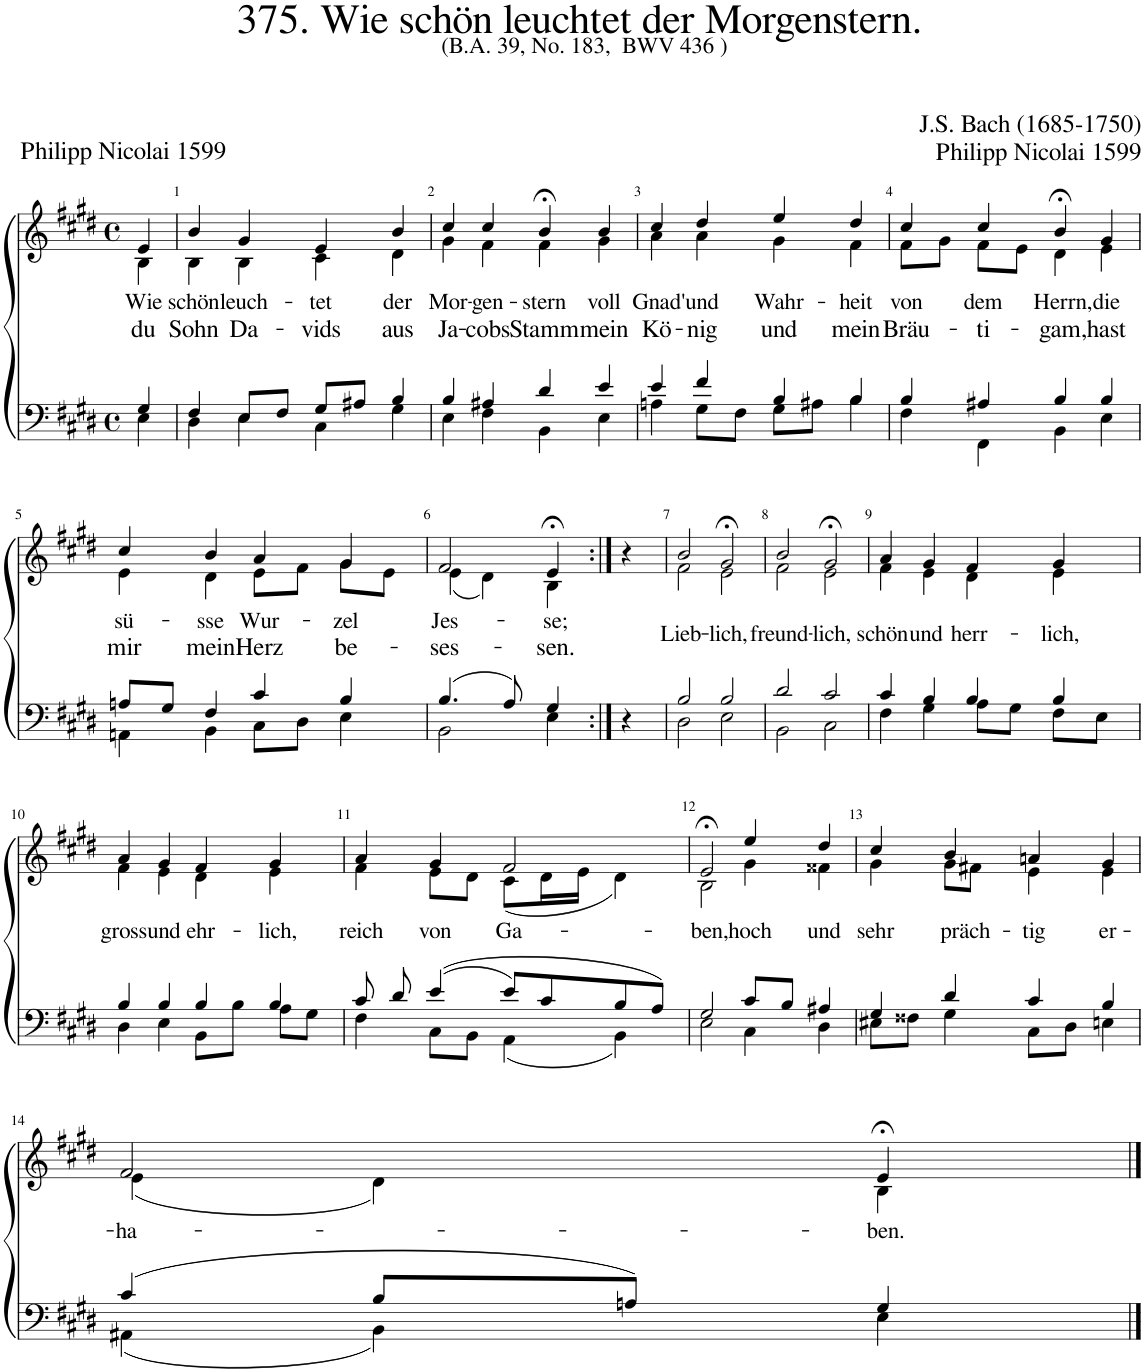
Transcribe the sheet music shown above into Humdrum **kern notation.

**kern	**kern	**text	**text
*part2	*part1	*part1	*part1
*staff2	*staff1	*staff1	*staff1
*I"Tenor/Bass	*I"Soprano/Alto	*	*
*clefF4	*clefG2	*	*
*k[f#c#g#d#]	*k[f#c#g#d#]	*	*
*M4/4	*M4/4	*	*
*met(c)	*met(c)	*	*
=	=	=	=
*^	*	*	*
!	!	!	!LO:LY:b	!LO:LY:b
*	*	*^	*	*
4G#/	4E\	4e/	4B\	Wie	du
=1	=1	=1	=1	=1	=1
!	!	!	!	!LO:LY:b	!LO:LY:b
4F#/	4D#\	4b/	4B\	schön	Sohn
!	!	!	!	!LO:LY:b	!LO:LY:b
8E/L	4E\	4g#/	4B\	leuch-	Da-
8F#/J	.	.	.	.	.
!	!	!	!	!LO:LY:b	!LO:LY:b
8G#/L	4C#\	4e/	4c#\	-tet	-vids
8A#X/J	.	.	.	.	.
!	!	!	!	!LO:LY:b	!LO:LY:b
4B/	4G#\	4b/	4d#\	der	aus
=2	=2	=2	=2	=2	=2
!	!	!	!	!LO:LY:b	!LO:LY:b
4B/	4E\	4cc#/	4g#\	Mor-	Ja-
!	!	!	!	!LO:LY:b	!LO:LY:b
4A#X/	4F#\	4cc#/	4f#\	-gen-	-cobs
!	!	!	!	!LO:LY:b	!LO:LY:b
4d#/	4BB\	4b;<,/	4f#\	-stern	Stamm
!	!	!	!	!LO:LY:b	!LO:LY:b
4e/	4E\	4b/	4g#\	voll	mein
=3	=3	=3	=3	=3	=3
!	!	!	!	!LO:LY:b	!LO:LY:b
4e/	4An\	4cc#/	4a\	Gnad'	Kö-
!	!	!	!	!LO:LY:b	!LO:LY:b
4f#/	8G#\L	4dd#/	4a\	und	-nig
.	8F#\J	.	.	.	.
!	!	!	!	!LO:LY:b	!LO:LY:b
4B/	8G#\L	4ee/	4g#\	Wahr-	und
.	8A#X\J	.	.	.	.
!	!	!	!	!LO:LY:b	!LO:LY:b
4B/	4B\	4dd#/	4f#\	-heit	mein
=4	=4	=4	=4	=4	=4
!	!	!	!	!LO:LY:b	!LO:LY:b
4B/	4F#\	4cc#/	8f#\L	von	Bräu-
.	.	.	8g#\J	.	.
!	!	!	!	!LO:LY:b	!LO:LY:b
4A#X/	4FF#\	4cc#/	8f#\L	dem	-ti-
.	.	.	8e\J	.	.
!	!	!	!	!LO:LY:b	!LO:LY:b
4B/	4BB\	4b;<,/	4d#\	Herrn,	-gam,
!	!	!	!	!LO:LY:b	!LO:LY:b
4B/	4E\	4g#/	4e\	die	hast
!!LO:LB:g=z	!!
=5	=5	=5	=5	=5	=5
!	!	!	!	!LO:LY:b	!LO:LY:b
8An/L	4AAn\	4cc#/	4e\	sü-	mir
8G#/J	.	.	.	.	.
!	!	!	!	!LO:LY:b	!LO:LY:b
4F#/	4BB\	4b/	4d#\	-sse	mein
!	!	!	!	!LO:LY:b	!LO:LY:b
4c#/	8C#\L	4a/	8e\L	Wur-	Herz
.	8D#\J	.	8f#\J	.	.
!	!	!	!	!LO:LY:b	!LO:LY:b
4B/	4E\	4g#/	8g#\L	-zel	be-
.	.	.	8e\J	.	.
=6	=6	=6	=6	=6	=6
!	!	!	!	!LO:LY:b	!LO:LY:b
(4.B/	2BB\	2f#/	(4e\	Jes-	-ses-
.	.	.	4d#\)	.	.
8A/)	.	.	.	.	.
!	!	!	!	!LO:LY:b	!LO:LY:b
4G#/	4E\	4e;<,/	4B\	-se;	-sen.
*v	*v	*	*	*	*
*	*v	*v	*	*
=6X1:|!	=6X1:|!	=6X1:|!	=6X1:|!
4r	4r	.	.
=7	=7	=7	=7
*^	*	*	*
!	!	!	!LO:LY:b	!
*	*	*^	*	*
2B/	2D#\	2b/	2f#\	Lieb-	.
!	!	!	!	!LO:LY:b	!
2B/	2E\	2g#;<,/	2e\	-lich,	.
=8	=8	=8	=8	=8	=8
!	!	!	!	!LO:LY:b	!
2d#/	2BB\	2b/	2f#\	freund-	.
!	!	!	!	!LO:LY:b	!
2c#/	2C#\	2g#;<,/	2e\	-lich,	.
=9	=9	=9	=9	=9	=9
!	!	!	!	!LO:LY:b	!
4c#/	4F#\	4a;</	4f#\	schön	.
!	!	!	!	!LO:LY:b	!
4B/	4G#\	4g#/	4e\	und	.
!	!	!	!	!LO:LY:b	!
4B/	8A\L	4f#/	4d#\	herr-	.
.	8G#\J	.	.	.	.
!	!	!	!	!LO:LY:b	!
4B/	8F#\L	4g#/	4e\	-lich,	.
.	8E;\J	.	.	.	.
!!LO:LB:g=z	!!
=10	=10	=10	=10	=10	=10
!	!	!	!	!LO:LY:b	!
4B/	4D#\	4a;</	4f#\	gross	.
!	!	!	!	!LO:LY:b	!
4B/	4E\	4g#/	4e\	und	.
!	!	!	!	!LO:LY:b	!
4B/	8BB\L	4f#/	4d#\	ehr-	.
.	8B\J	.	.	.	.
!	!	!	!	!LO:LY:b	!
4B/	8A\L	4g#/	4e\	-lich,	.
.	8G#\J	.	.	.	.
=11	=11	=11	=11	=11	=11
!	!	!	!	!LO:LY:b	!
8c#/	4F#\	4a;</	4f#\	reich	.
8d#/	.	.	.	.	.
!	!	!	!	!LO:LY:b	!
((4e/	8C#\L	4g#/	8e\L	von	.
.	8BB\J	.	8d#\J	.	.
!	!	!	!	!LO:LY:b	!
8e/L)	(4AA\	2f#;</	(8c#\L	Ga-	.
8c#/	.	.	16d#\L	.	.
.	.	.	16e\JJ	.	.
8B/	4BB\)	.	4d#\)	.	.
8A/J)	.	.	.	.	.
=12	=12	=12	=12	=12	=12
!	!	!	!	!LO:LY:b	!
2G#/	2E\	2e;<,/	2B\	-ben,	.
!	!	!	!	!LO:LY:b	!
8c#/L	4C#\	4ee;</	4g#\	hoch	.
8B/J	.	.	.	.	.
!	!	!	!	!LO:LY:b	!
4A#X/	4D#\	4dd#/	4f##X\	und	.
=13	=13	=13	=13	=13	=13
!	!	!	!	!LO:LY:b	!
4G#/	8E#X\L	4cc#/	4g#\	sehr	.
.	8F##X\J	.	.	.	.
!	!	!	!	!LO:LY:b	!
4d#/	4G#\	4b/	8g#\L	präch-	.
.	.	.	8f#X\J	.	.
!	!	!	!	!LO:LY:b	!
4c#/	8C#\L	4an/	4e\	-tig	.
.	8D#\J	.	.	.	.
!	!	!	!	!LO:LY:b	!
4B/	4En\	4g#/	4e\	er-	.
!!LO:LB:g=z	!!
=14	=14	=14	=14	=14	=14
!	!	!	!	!LO:LY:b	!
(4c#/	(4AA#X\	2f#/	(4e\	-ha-	.
8B/L	4BB\)	.	4d#\)	.	.
8An/J)	.	.	.	.	.
!	!	!	!	!LO:LY:b	!
4G#/	4E\	4e;</	4B\	-ben.	.
*v	*v	*	*	*	*
*	*v	*v	*	*
==	==	==	==
*-	*-	*-	*-
